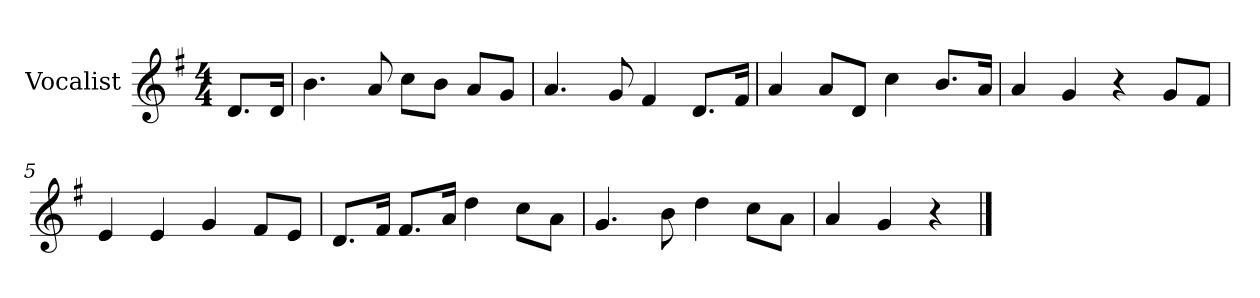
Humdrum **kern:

**kern
*part1
*staff1
*I"Vocalist
*k[f#]
*G:
*M4/4
=
8.dL
16dJk
=1
4.b
8a
8ccL
8bJ
8aL
8gJ
=2
4.a
8g
4f#
8.dL
16f#Jk
=3
4a
8aL
8dJ
4cc
8.bL
16aJk
=4
4a
4g
4r
8gL
8f#J
=5
4e
4e
4g
8f#L
8eJ
=6
8.dL
16f#Jk
8.f#L
16aJk
4dd
8ccL
8aJ
=7
4.g
8b
4dd
8ccL
8aJ
=8
4a
4g
4r
==
*-
